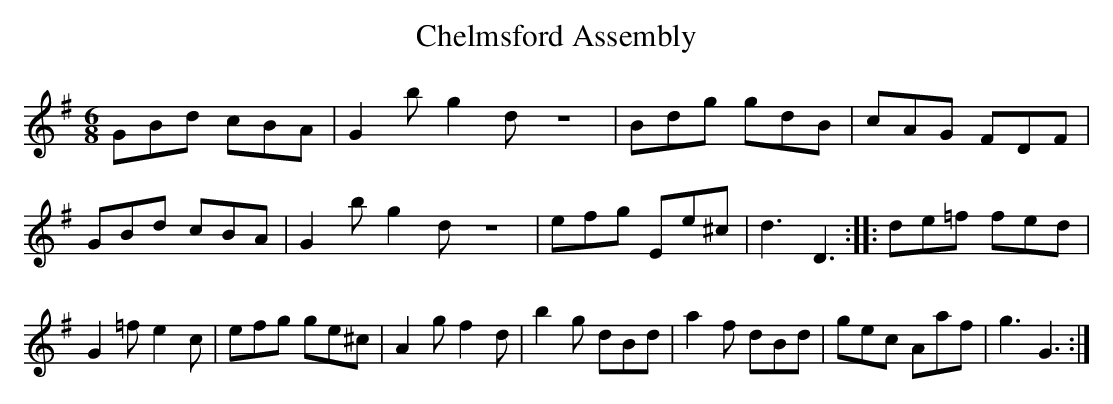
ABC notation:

X:1
T:Chelmsford Assembly
M:6/8
L:1/8
K:G
GBd cBA|G2 bg2 dZ| Bdg gdB |cAG FDF|GBd cBA|G2 bg2 dZ|efg Ee^c|d3 D3::\
de=f fed|G2 =f e2 c|efg ge^c|A2 g f2 d|b2 g dBd|a2 f dBd|gec Aaf|g3 G3:|
